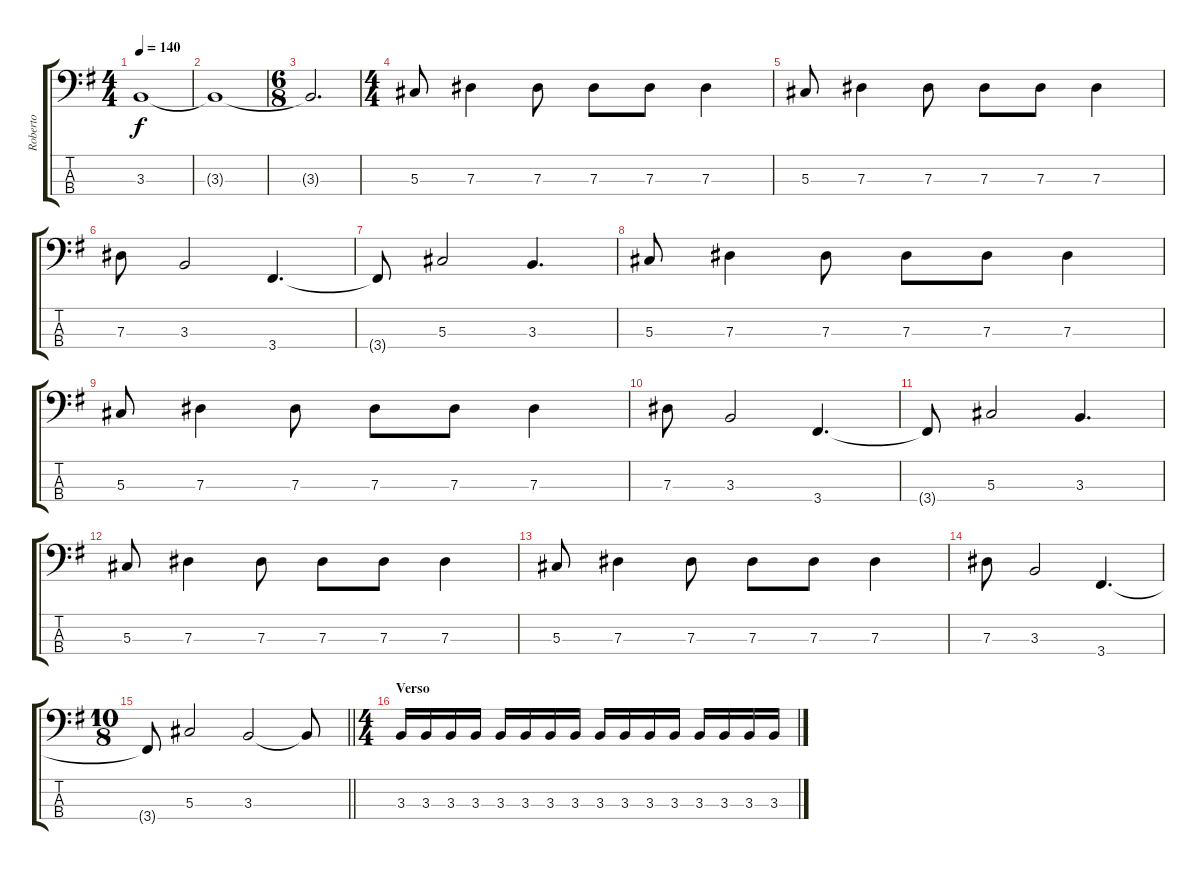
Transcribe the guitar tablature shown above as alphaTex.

\track ("Roberto" "Roberto") {instrument electricbassfinger}
\staff {score tabs}
\tuning (Gb2 Db2 Ab1 Eb1) {hide}
\ts (4 4)
\tempo 140
\clef f4
\ks g
3.3{t}.1{dy f} |
3.3{t}.1 |
\ts (6 8)
3.3{t}.2{d} |
\ts (4 4)
5.3.8 7.3.4 7.3.8 7.3.8 7.3.8 7.3.4 |
5.3.8 7.3.4 7.3.8 7.3.8 7.3.8 7.3.4 |
7.3.8 3.3.2 3.4.4{d} |
3.4{t}.8 5.3.2 3.3.4{d} |
5.3.8 7.3.4 7.3.8 7.3.8 7.3.8 7.3.4 |
5.3.8 7.3.4 7.3.8 7.3.8 7.3.8 7.3.4 |
7.3.8 3.3.2 3.4.4{d} |
3.4{t}.8 5.3.2 3.3.4{d} |
5.3.8 7.3.4 7.3.8 7.3.8 7.3.8 7.3.4 |
5.3.8 7.3.4 7.3.8 7.3.8 7.3.8 7.3.4 |
7.3.8 3.3.2 3.4.4{d} |
\ts (10 8)
\barLineRight lightlight
3.4{t}.8 5.3.2 3.3.2 3.3{t}.8 |
\ts (4 4)
\section ("" "Verso")
3.3.16 3.3.16 3.3.16 3.3.16 3.3.16 3.3.16 3.3.16 3.3.16 3.3.16 3.3.16 3.3.16 3.3.16 3.3.16 3.3.16 3.3.16 3.3.16
